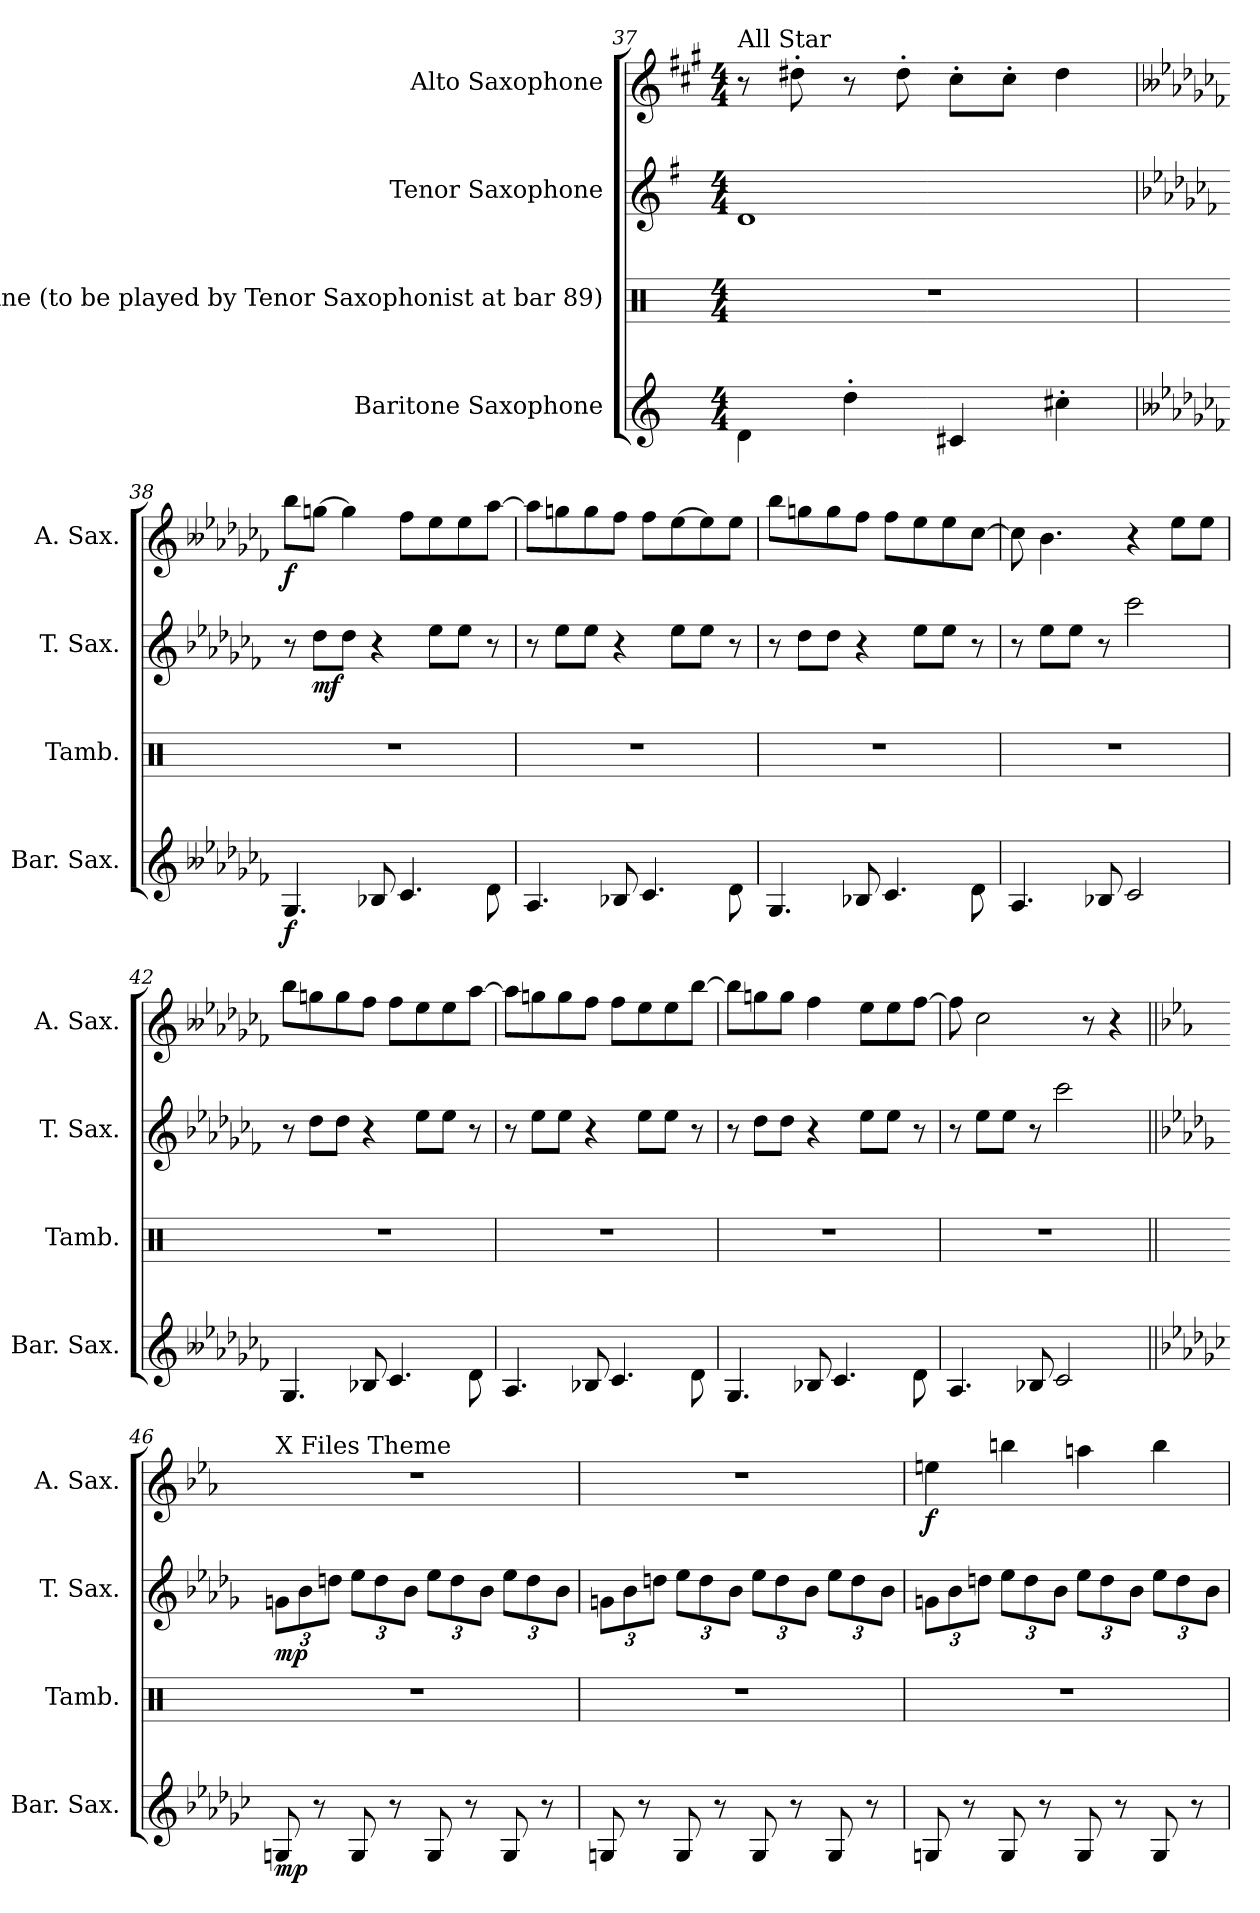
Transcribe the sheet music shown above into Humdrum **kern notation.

**kern	**dynam	**kern	**kern	**dynam	**kern	**dynam
*part4	*part4	*part3	*part2	*part2	*part1	*part1
*staff4	*staff4	*staff3	*staff2	*staff2	*staff1	*staff1
*I"Baritone Saxophone	*	*I"Tambourine (to be played by Tenor Saxophonist at bar 89)	*I"Tenor Saxophone	*	*I"Alto Saxophone	*
*I'Bar. Sax.	*	*I'Tamb.	*I'T. Sax.	*	*I'A. Sax.	*
*clefG2	*	*clefX	*clefG2	*	*clefG2	*
*ITrd12c21	*	*	*ITrd8c14	*	*ITrd5c9	*
*k[]	*	*k[]	*k[f#]	*	*k[]	*
*M4/4	*	*M4/4	*M4/4	*	*M4/4	*
=37	=37	=37	=37	=37	=37	=37
!	!	!	!	!	!LO:TX:a:t=All Star	!
4D\	.	1r	1D	.	8r	.
.	.	.	.	.	8f#X'\	.
4d'\	.	.	.	.	8r	.
.	.	.	.	.	8f#'\	.
4C#X/	.	.	.	.	8e'\L	.
.	.	.	.	.	8e'\J	.
4c#X'\	.	.	.	.	4f#\	.
=38	=38	=38	=38	=38	=38	=38
*k[b--e-a-d-g-c-f-]	*	*	*k[b-e-a-d-g-c-f-]	*	*k[b--e-a-d-g-c-f-]	*
*	*	*	*	*	*MM130	*
!	!LO:DY:b	!	!	!	!	!LO:DY:b
4.GG-/	f	1r	8r	.	8dd-\L	f
!	!	!	!	!LO:DY:b	!	!
.	.	.	8d-\L	mf	[8b-X\J	.
.	.	.	8d-\J	.	4b-\]	.
8BB-X/	.	.	4r	.	.	.
4.C-/	.	.	.	.	8a-\L	.
.	.	.	8e-\L	.	8g-\	.
.	.	.	8e-\J	.	8g-\	.
8D-\	.	.	8r	.	[8cc-\J	.
!!LO:LB:g=z
=39	=39	=39	=39	=39	=39	=39
4.AA-/	.	1r	8r	.	8cc-\L]	.
.	.	.	8e-\L	.	8b-X\	.
.	.	.	8e-\J	.	8b-\	.
8BB-X/	.	.	4r	.	8a-\J	.
4.C-/	.	.	.	.	8a-\L	.
.	.	.	8e-\L	.	[8g-\	.
.	.	.	8e-\J	.	8g-\]	.
8D-\	.	.	8r	.	8g-\J	.
=40	=40	=40	=40	=40	=40	=40
4.GG-/	.	1r	8r	.	8dd-\L	.
.	.	.	8d-\L	.	8b-X\	.
.	.	.	8d-\J	.	8b-\	.
8BB-X/	.	.	4r	.	8a-\J	.
4.C-/	.	.	.	.	8a-\L	.
.	.	.	8e-\L	.	8g-\	.
.	.	.	8e-\J	.	8g-\	.
8D-\	.	.	8r	.	[8e-\J	.
=41	=41	=41	=41	=41	=41	=41
4.AA-/	.	1r	8r	.	8e-\]	.
.	.	.	8e-\L	.	4.d-\	.
.	.	.	8e-\J	.	.	.
8BB-X/	.	.	8r	.	.	.
2C-/	.	.	2cc-\	.	4r	.
.	.	.	.	.	8g-\L	.
.	.	.	.	.	8g-\J	.
=42	=42	=42	=42	=42	=42	=42
4.GG-/	.	1r	8r	.	8dd-\L	.
.	.	.	8d-\L	.	8b-X\	.
.	.	.	8d-\J	.	8b-\	.
8BB-X/	.	.	4r	.	8a-\J	.
4.C-/	.	.	.	.	8a-\L	.
.	.	.	8e-\L	.	8g-\	.
.	.	.	8e-\J	.	8g-\	.
8D-\	.	.	8r	.	[8cc-\J	.
!!LO:PB:g=z
=43	=43	=43	=43	=43	=43	=43
4.AA-/	.	1r	8r	.	8cc-\L]	.
.	.	.	8e-\L	.	8b-X\	.
.	.	.	8e-\J	.	8b-\	.
8BB-X/	.	.	4r	.	8a-\J	.
4.C-/	.	.	.	.	8a-\L	.
.	.	.	8e-\L	.	8g-\	.
.	.	.	8e-\J	.	8g-\	.
8D-\	.	.	8r	.	[8dd-\J	.
=44	=44	=44	=44	=44	=44	=44
4.GG-/	.	1r	8r	.	8dd-\L]	.
.	.	.	8d-\L	.	8b-X\	.
.	.	.	8d-\J	.	8b-\J	.
8BB-X/	.	.	4r	.	4a-\	.
4.C-/	.	.	.	.	.	.
.	.	.	8e-\L	.	8g-\L	.
.	.	.	8e-\J	.	8g-\	.
8D-\	.	.	8r	.	[8a-\J	.
=45	=45	=45	=45	=45	=45	=45
4.AA-/	.	1r	8r	.	8a-\]	.
.	.	.	8e-\L	.	2e-\	.
.	.	.	8e-\J	.	.	.
8BB-X/	.	.	8r	.	.	.
2C-/	.	.	2cc-\	.	.	.
.	.	.	.	.	8r	.
.	.	.	.	.	4r	.
!!LO:LB:g=z
=46||	=46||	=46||	=46||	=46||	=46||	=46||
*k[b-e-a-d-g-c-]	*	*	*k[b-e-a-d-g-]	*	*k[b-e-a-d-g-c-]	*
*	*	*	*Xbrackettup	*	*	*
!	!	!	!	!	!LO:TX:a:t=X Files Theme	!
!	!LO:DY:b	!	!	!LO:DY:b	!	!
8GGn/	mp	1r	12Gn\L	mp	1r	.
.	.	.	12B-\	.	.	.
8r	.	.	.	.	.	.
.	.	.	12dn\J	.	.	.
8GG/	.	.	12e-\L	.	.	.
.	.	.	12d\	.	.	.
8r	.	.	.	.	.	.
.	.	.	12B-\J	.	.	.
8GG/	.	.	12e-\L	.	.	.
.	.	.	12d\	.	.	.
8r	.	.	.	.	.	.
.	.	.	12B-\J	.	.	.
8GG/	.	.	12e-\L	.	.	.
.	.	.	12d\	.	.	.
8r	.	.	.	.	.	.
.	.	.	12B-\J	.	.	.
=47	=47	=47	=47	=47	=47	=47
8GGn/	.	1r	12Gn\L	.	1r	.
.	.	.	12B-\	.	.	.
8r	.	.	.	.	.	.
.	.	.	12dn\J	.	.	.
8GG/	.	.	12e-\L	.	.	.
.	.	.	12d\	.	.	.
8r	.	.	.	.	.	.
.	.	.	12B-\J	.	.	.
8GG/	.	.	12e-\L	.	.	.
.	.	.	12d\	.	.	.
8r	.	.	.	.	.	.
.	.	.	12B-\J	.	.	.
8GG/	.	.	12e-\L	.	.	.
.	.	.	12d\	.	.	.
8r	.	.	.	.	.	.
.	.	.	12B-\J	.	.	.
=48	=48	=48	=48	=48	=48	=48
!	!	!	!	!	!	!LO:DY:b
8GGn/	.	1r	12Gn\L	.	4gn\	f
.	.	.	12B-\	.	.	.
8r	.	.	.	.	.	.
.	.	.	12dn\J	.	.	.
8GG/	.	.	12e-\L	.	4ddn\	.
.	.	.	12d\	.	.	.
8r	.	.	.	.	.	.
.	.	.	12B-\J	.	.	.
8GG/	.	.	12e-\L	.	4ccn\	.
.	.	.	12d\	.	.	.
8r	.	.	.	.	.	.
.	.	.	12B-\J	.	.	.
8GG/	.	.	12e-\L	.	4dd\	.
.	.	.	12d\	.	.	.
8r	.	.	.	.	.	.
.	.	.	12B-\J	.	.	.
=	=	=	=	=	=	=
*-	*-	*-	*-	*-	*-	*-
